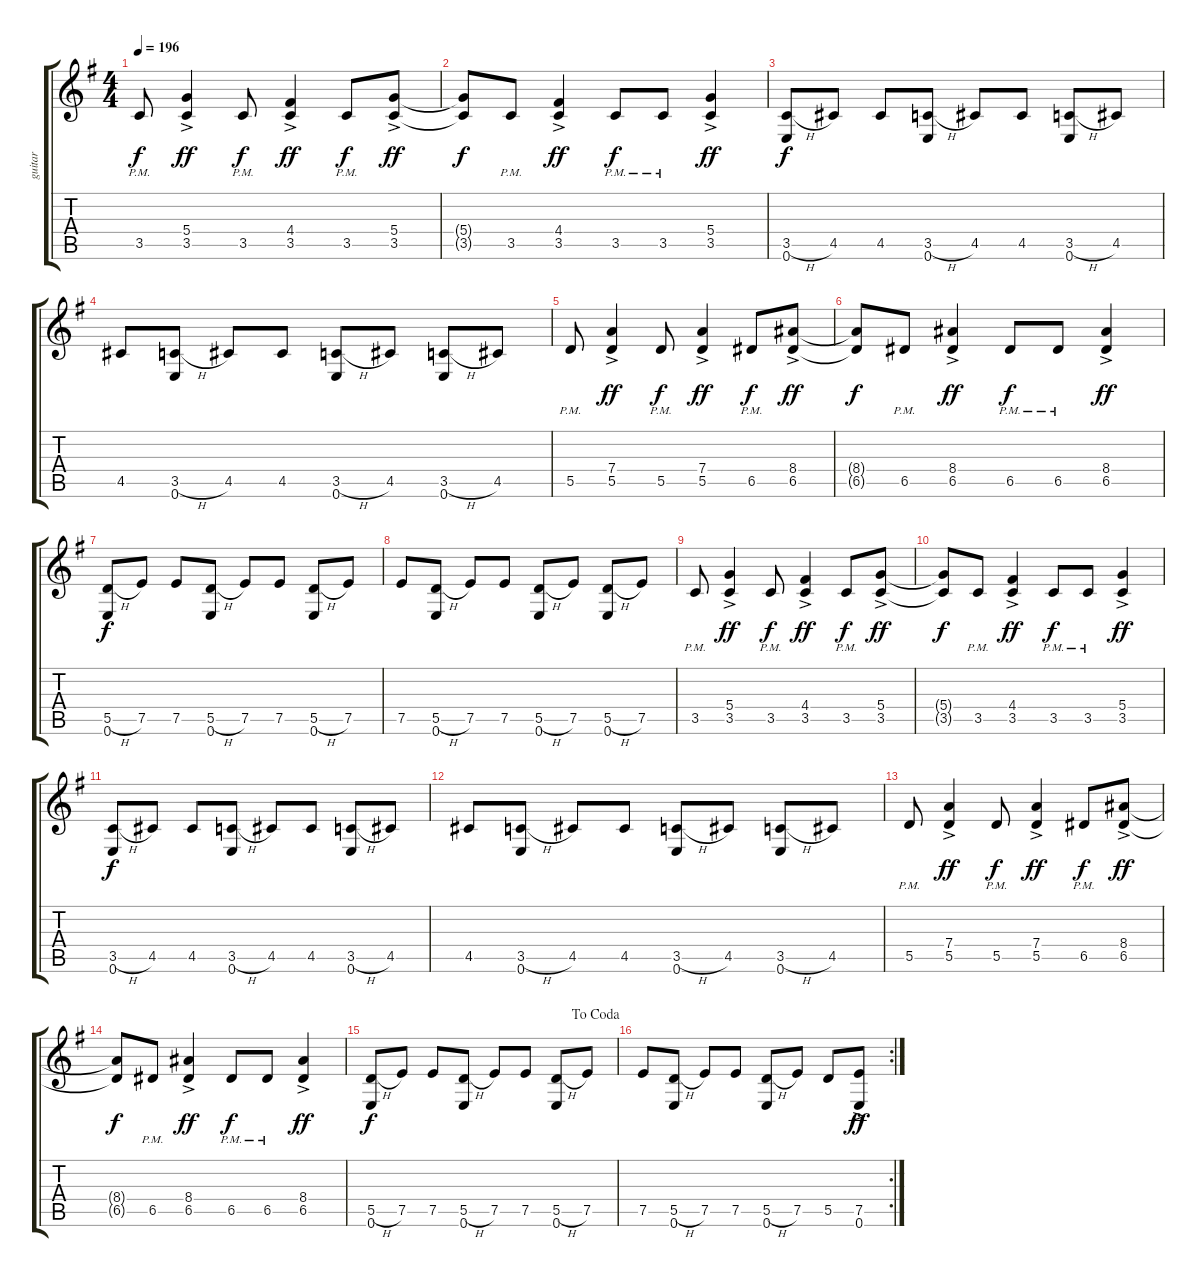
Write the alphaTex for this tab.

\track ("guitar" "guitar") {instrument distortionguitar}
\staff {score tabs}
\tuning (E4 B3 G3 D3 A2 E2) {hide}
\ts (4 4)
\tempo 196
\clef g2
\ks g
3.5{pm}.8{dy f} (5.4{ac} 3.5{ac}).4{dy ff} 3.5{pm}.8{dy f} (4.4{ac} 3.5{ac}).4{dy ff} 3.5{pm}.8{dy f} (5.4{ac} 3.5{ac}).8{dy ff} |
(5.4{t} 3.5{t}).8{dy f} 3.5{pm}.8 (4.4{ac} 3.5{ac}).4{dy ff} 3.5{pm}.8{dy f} 3.5{pm}.8 (5.4{ac} 3.5{ac}).4{dy ff} |
(3.5{h} 0.6).8{dy f} 4.5.8 4.5.8 (3.5{h} 0.6).8 4.5.8 4.5.8 (3.5{h} 0.6).8 4.5.8 |
4.5.8 (3.5{h} 0.6).8 4.5.8 4.5.8 (3.5{h} 0.6).8 4.5.8 (3.5{h} 0.6).8 4.5.8 |
5.5{pm}.8 (7.4{ac} 5.5{ac}).4{dy ff} 5.5{pm}.8{dy f} (7.4{ac} 5.5{ac}).4{dy ff} 6.5{pm}.8{dy f} (8.4{ac} 6.5{ac}).8{dy ff} |
(8.4{t} 6.5{t}).8{dy f} 6.5{pm}.8 (8.4{ac} 6.5{ac}).4{dy ff} 6.5{pm}.8{dy f} 6.5{pm}.8 (8.4{ac} 6.5{ac}).4{dy ff} |
(5.5{h} 0.6).8{dy f} 7.5.8 7.5.8 (5.5{h} 0.6).8 7.5.8 7.5.8 (5.5{h} 0.6).8 7.5.8 |
7.5.8 (5.5{h} 0.6).8 7.5.8 7.5.8 (5.5{h} 0.6).8 7.5.8 (5.5{h} 0.6).8 7.5.8 |
3.5{pm}.8 (5.4{ac} 3.5{ac}).4{dy ff} 3.5{pm}.8{dy f} (4.4{ac} 3.5{ac}).4{dy ff} 3.5{pm}.8{dy f} (5.4{ac} 3.5{ac}).8{dy ff} |
(5.4{t} 3.5{t}).8{dy f} 3.5{pm}.8 (4.4{ac} 3.5{ac}).4{dy ff} 3.5{pm}.8{dy f} 3.5{pm}.8 (5.4{ac} 3.5{ac}).4{dy ff} |
(3.5{h} 0.6).8{dy f} 4.5.8 4.5.8 (3.5{h} 0.6).8 4.5.8 4.5.8 (3.5{h} 0.6).8 4.5.8 |
4.5.8 (3.5{h} 0.6).8 4.5.8 4.5.8 (3.5{h} 0.6).8 4.5.8 (3.5{h} 0.6).8 4.5.8 |
5.5{pm}.8 (7.4{ac} 5.5{ac}).4{dy ff} 5.5{pm}.8{dy f} (7.4{ac} 5.5{ac}).4{dy ff} 6.5{pm}.8{dy f} (8.4{ac} 6.5{ac}).8{dy ff} |
(8.4{t} 6.5{t}).8{dy f} 6.5{pm}.8 (8.4{ac} 6.5{ac}).4{dy ff} 6.5{pm}.8{dy f} 6.5{pm}.8 (8.4{ac} 6.5{ac}).4{dy ff} |
\jump dacoda
(5.5{h} 0.6).8{dy f} 7.5.8 7.5.8 (5.5{h} 0.6).8 7.5.8 7.5.8 (5.5{h} 0.6).8 7.5.8 |
\rc 2
7.5.8 (5.5{h} 0.6).8 7.5.8 7.5.8 (5.5{h} 0.6).8 7.5.8 5.5.8 (7.5{ac} 0.6{ac}).8{dy ff}
